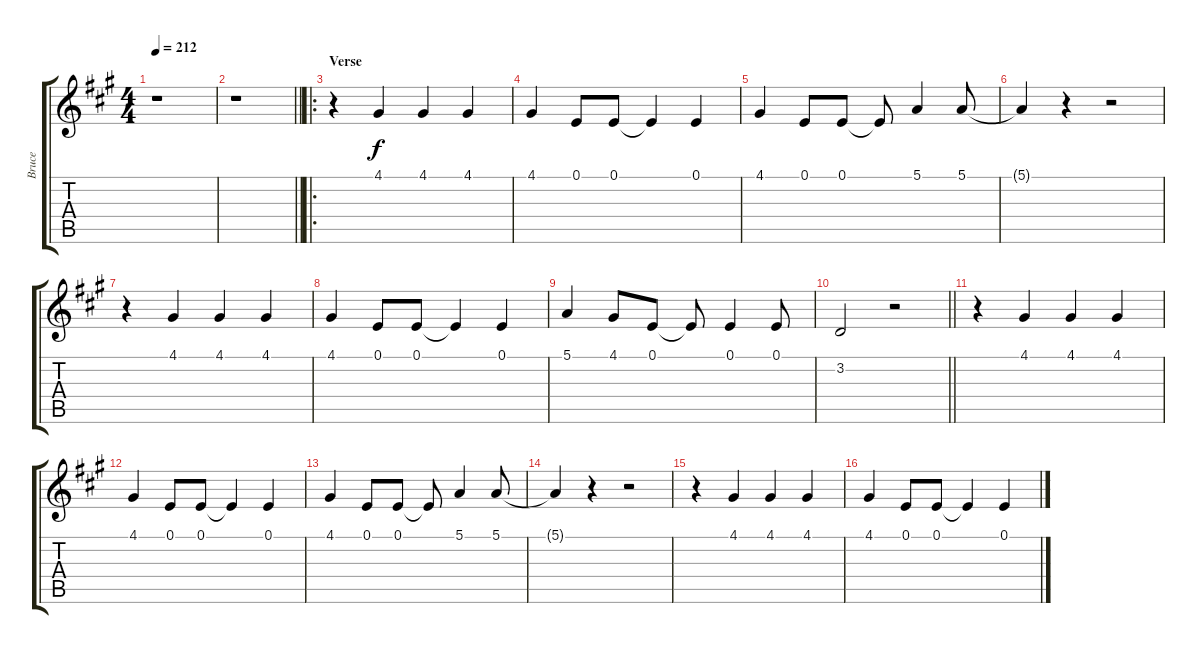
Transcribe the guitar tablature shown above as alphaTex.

\track ("Bruce" "Bruce") {instrument clarinet}
\staff {score tabs}
\tuning (E4 B3 G3 D3 A2 E2) {hide}
\ts (4 4)
\tempo 212
\clef g2
\ks a
r.1{dy f} |
\barLineRight lightlight
r.1 |
\ro
\section ("" "Verse")
r.4 4.1.4 4.1.4 4.1.4 |
4.1.4 0.1.8 0.1.8 0.1{t}.4 0.1.4 |
4.1.4 0.1.8 0.1.8 0.1{t}.8 5.1.4 5.1.8 |
5.1{t}.4 r.4 r.2 |
r.4 4.1.4 4.1.4 4.1.4 |
4.1.4 0.1.8 0.1.8 0.1{t}.4 0.1.4 |
5.1.4 4.1.8 0.1.8 0.1{t}.8 0.1.4 0.1.8 |
\barLineRight lightlight
3.2.2 r.2 |
r.4 4.1.4 4.1.4 4.1.4 |
4.1.4 0.1.8 0.1.8 0.1{t}.4 0.1.4 |
4.1.4 0.1.8 0.1.8 0.1{t}.8 5.1.4 5.1.8 |
5.1{t}.4 r.4 r.2 |
r.4 4.1.4 4.1.4 4.1.4 |
4.1.4 0.1.8 0.1.8 0.1{t}.4 0.1.4
